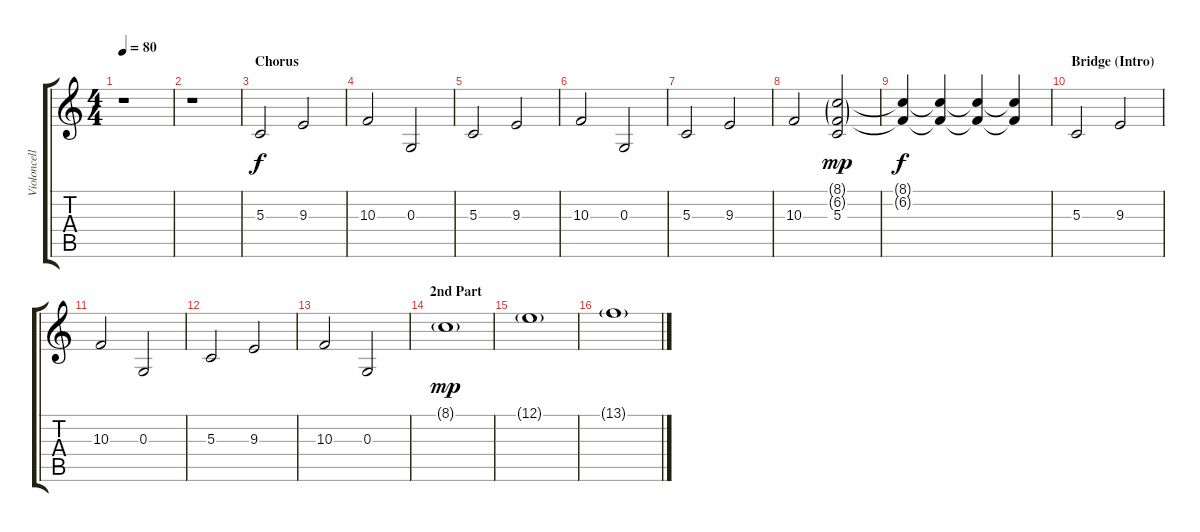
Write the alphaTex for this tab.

\track ("Violoncello" "Violoncell") {instrument cello}
\staff {score tabs}
\tuning (E4 B3 G3 D3 A2 E2) {hide}
\ts (4 4)
\tempo 80
\clef g2
\ks c
r.1{dy f} |
r.1 |
\section ("" "Chorus")
5.3.2 9.3.2 |
10.3.2 0.3.2 |
5.3.2 9.3.2 |
10.3.2 0.3.2 |
5.3.2 9.3.2 |
10.3.2 (8.1{g} 6.2{g} 5.3).2{dy mp} |
(8.1{t} 6.2{t}).4{dy f} (8.1{t} 6.2{t}).4 (8.1{t} 6.2{t}).4 (8.1{t} 6.2{t}).4 |
\section ("" "Bridge (Intro)")
5.3.2 9.3.2 |
10.3.2 0.3.2 |
5.3.2 9.3.2 |
10.3.2 0.3.2 |
\section ("" "2nd Part")
8.1{g}.1{dy mp} |
12.1{g}.1 |
13.1{g}.1
